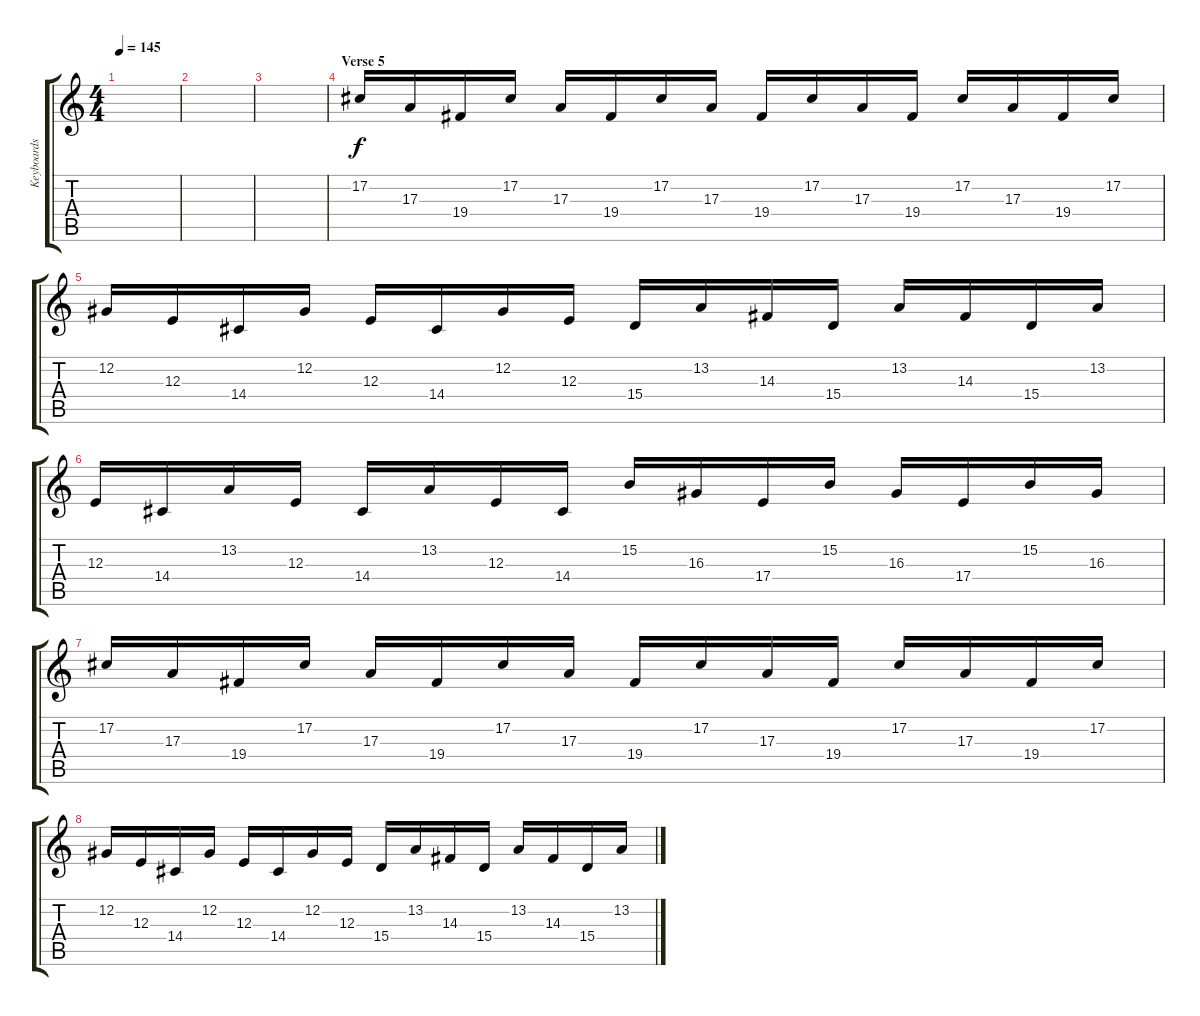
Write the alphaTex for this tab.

\track ("Keyboards 4" "Keyboards ") {instrument harpsichord}
\staff {score tabs}
\tuning (Db4 Ab3 E3 B2 Gb2 Db2) {hide}
\ts (4 4)
\tempo 145
\clef g2
\ks c
|
|
|
\section ("" "Verse 5")
17.2.16{volume 16 balance 0} 17.3.16 19.4.16 17.2.16 17.3.16 19.4.16 17.2.16 17.3.16 19.4.16 17.2.16 17.3.16 19.4.16 17.2.16 17.3.16 19.4.16 17.2.16 |
12.2.16 12.3.16 14.4.16 12.2.16 12.3.16 14.4.16 12.2.16 12.3.16 15.4.16 13.2.16 14.3.16 15.4.16 13.2.16 14.3.16 15.4.16 13.2.16 |
12.3.16 14.4.16 13.2.16 12.3.16 14.4.16 13.2.16 12.3.16 14.4.16 15.2.16 16.3.16 17.4.16 15.2.16 16.3.16 17.4.16 15.2.16 16.3.16 |
17.2.16 17.3.16 19.4.16 17.2.16 17.3.16 19.4.16 17.2.16 17.3.16 19.4.16 17.2.16 17.3.16 19.4.16 17.2.16 17.3.16 19.4.16 17.2.16 |
12.2.16 12.3.16 14.4.16 12.2.16 12.3.16 14.4.16 12.2.16 12.3.16 15.4.16 13.2.16 14.3.16 15.4.16 13.2.16 14.3.16 15.4.16 13.2.16
